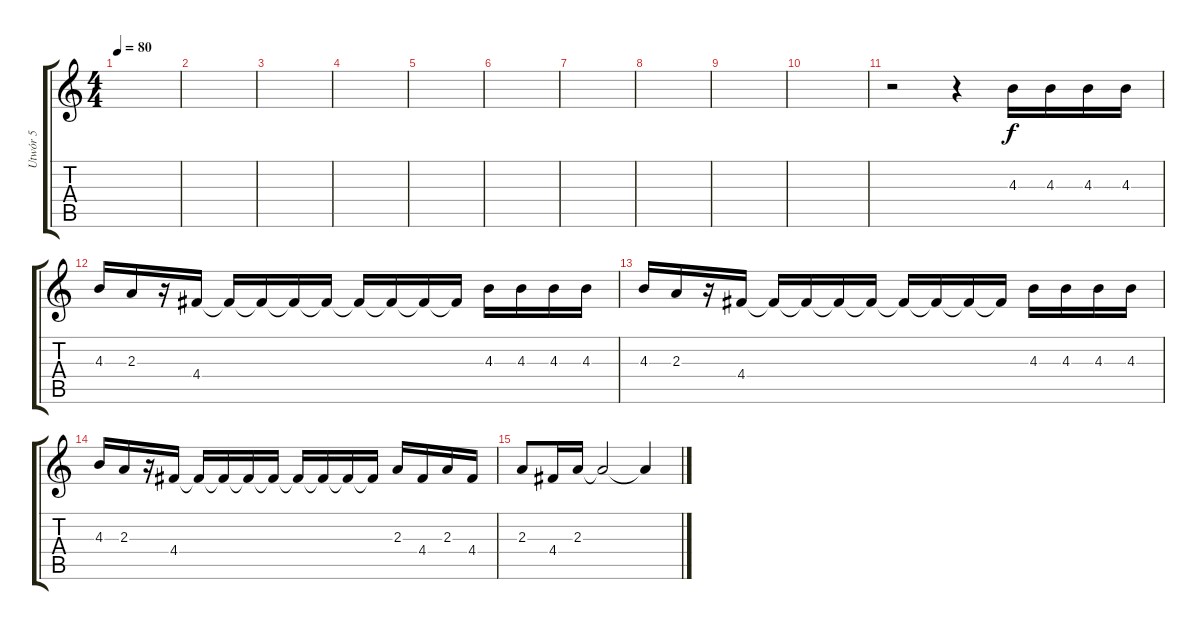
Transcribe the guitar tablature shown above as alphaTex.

\track ("Utwór 5" "Utwór 5") {instrument distortionguitar}
\staff {score tabs}
\tuning (E4 B3 G3 D3 A2 E2) {hide}
\ts (4 4)
\tempo 80
\clef g2
\ks c
|
|
|
|
|
|
|
|
|
|
r.2 r.4 4.3.16 4.3.16 4.3.16 4.3.16 |
4.3.16 2.3.16 r.16 4.4.16 4.4{t}.16 4.4{t}.16 4.4{t}.16 4.4{t}.16 4.4{t}.16 4.4{t}.16 4.4{t}.16 4.4{t}.16 4.3.16 4.3.16 4.3.16 4.3.16 |
4.3.16 2.3.16 r.16 4.4.16 4.4{t}.16 4.4{t}.16 4.4{t}.16 4.4{t}.16 4.4{t}.16 4.4{t}.16 4.4{t}.16 4.4{t}.16 4.3.16 4.3.16 4.3.16 4.3.16 |
4.3.16 2.3.16 r.16 4.4.16 4.4{t}.16 4.4{t}.16 4.4{t}.16 4.4{t}.16 4.4{t}.16 4.4{t}.16 4.4{t}.16 4.4{t}.16 2.3.16 4.4.16 2.3.16 4.4.16 |
2.3.8 4.4.16 2.3.16 2.3{t}.2{volume 0} 2.3{t}.4
